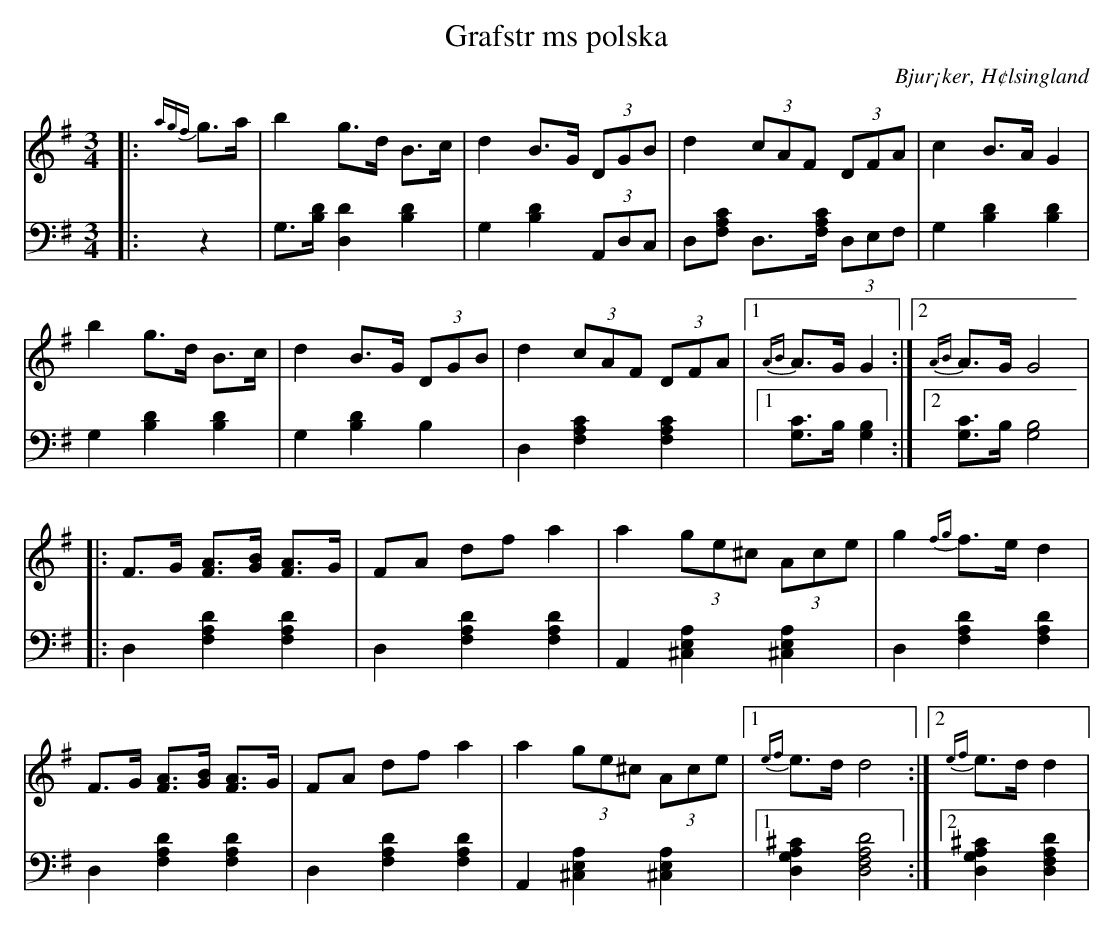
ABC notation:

X:1
T: Grafstr ms polska
O: Bjur¡ker, H¢lsingland
M: 3/4
L: 1/8
K: G
V:1
V:2
V: 1
|:{agf}g>a|b2 g>d B>c|d2 B>G (3DGB|d2 (3cAF (3DFA|c2 B>A G2|
b2 g>d B>c|d2 B>G (3DGB|d2 (3cAF (3DFA|1 {AB}A>G G2:|2 {AB}A>G G4|
|:F>G [FA]>[GB] [FA]>G |FA df a2 |a2 (3ge^c (3Ace |g2 {fg}f>e d2 |
F>G [FA]>[GB] [FA]>G |FA df a2 |a2 (3ge^c (3Ace |1 {ef}e>d d4:|2 {ef}e>d d2|
V:2 clef=bass
|:z2 | G,>[B,D] [D,2D2] [B,2D2]| G,2 [B,2D2] (3A,,D,C,|D,[F,A,C] D,>[F,A,C] (3D,E,F,| G,2 [B,2D2] [B,2D2]|
G,2 [B,2D2] [B,2D2]|G,2 [B,2D2] B,2|D,2 [F,2A,2C2] [F,2A,2C2]|1 [G,C]>B, [G,2B,2]:|2 [G,C]>B, [G,4B,4]|
|:D,2 [F,2A,2D2] [F,2A,2D2]|D,2 [F,2A,2D2] [F,2A,2D2]| A,,2 [^C,2E,2A,2] [^C,2E,2A,2]|D,2 [F,2A,2D2] [F,2A,2D2] |
D,2 [F,2A,2D2] [F,2A,2D2] | D,2 [F,2A,2D2] [F,2A,2D2] | A,,2 [^C,2E,2A,2] [^C,2E,2A,2]|1 [D,2G,2A,2^C2] [D,4F,4A,4D4]:|2 [D,2G,2A,2^C2] [D,2F,2A,2D2]|
